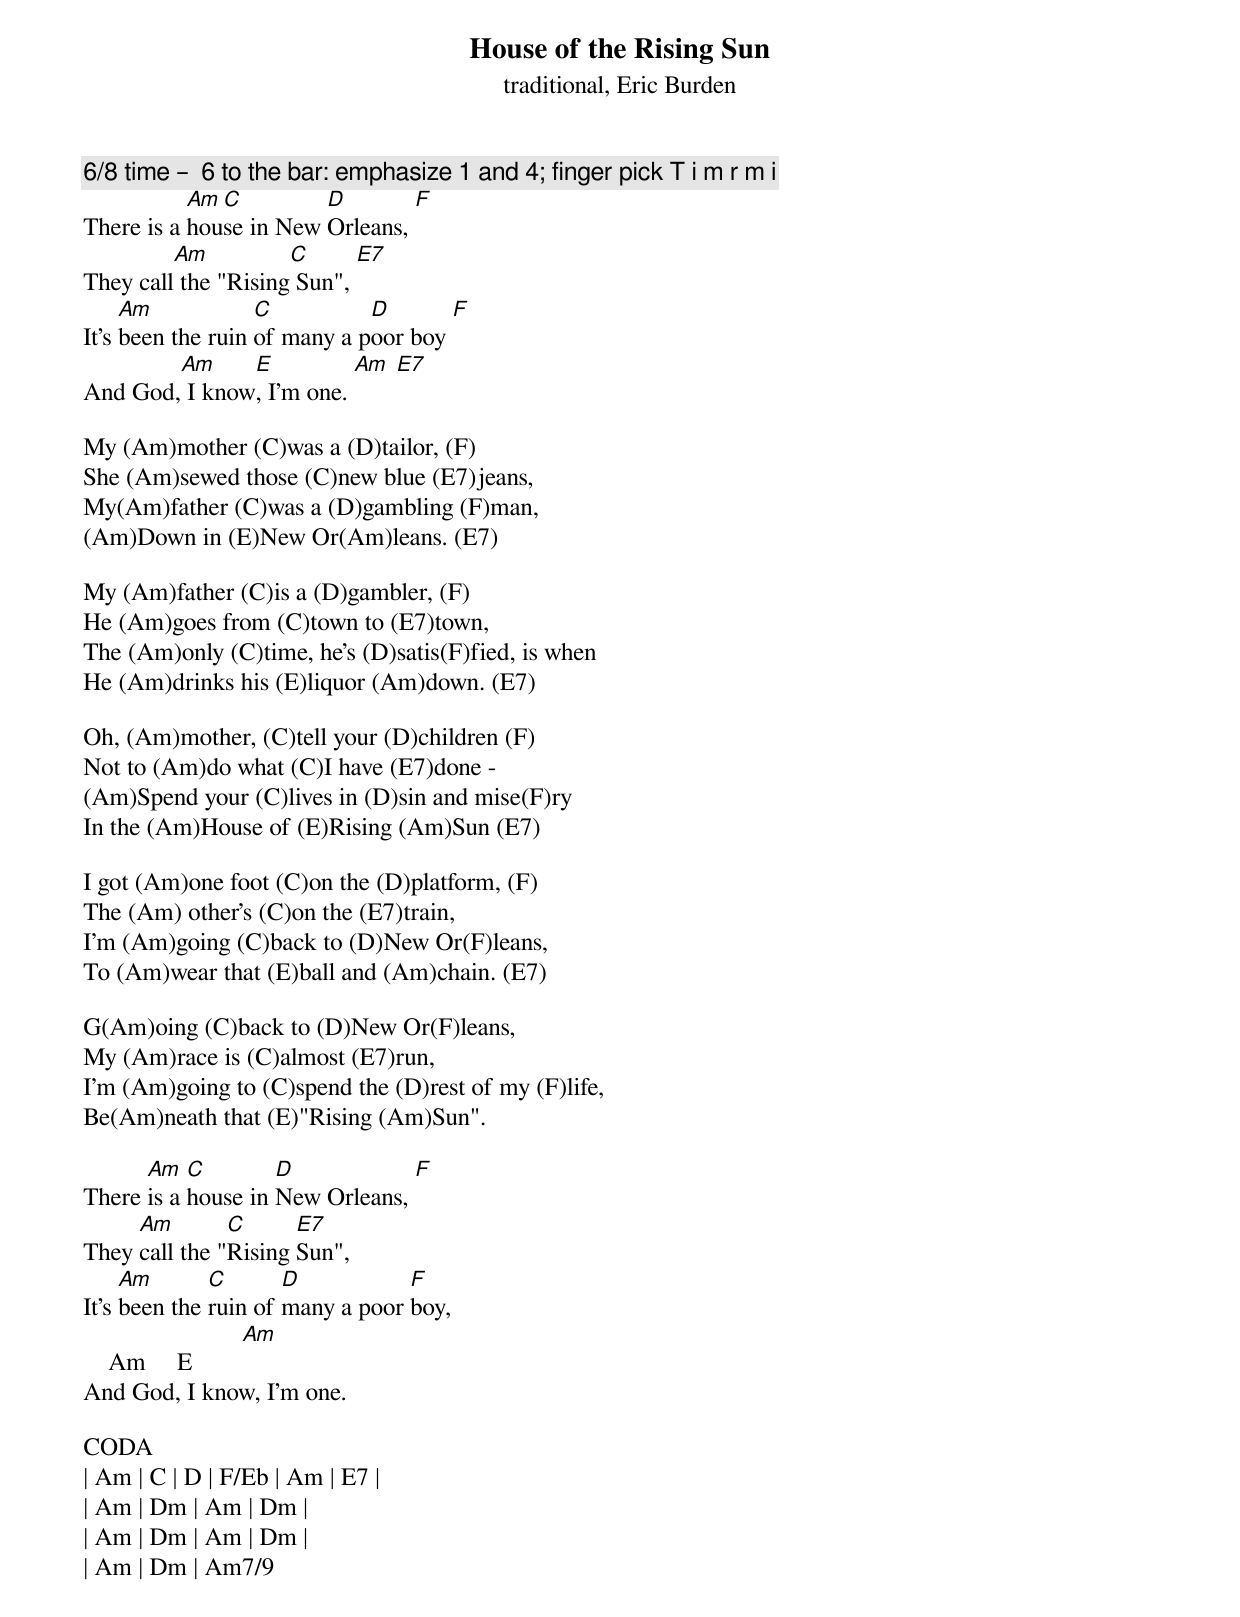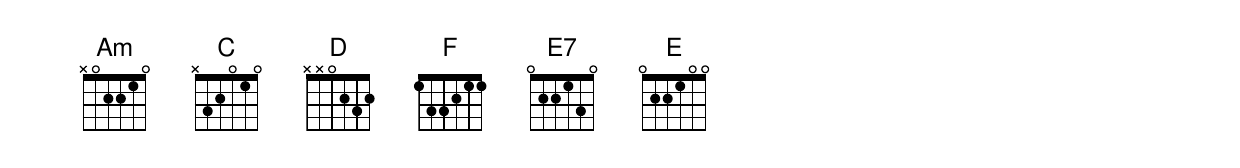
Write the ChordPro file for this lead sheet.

{title: House of the Rising Sun}
{subtitle: traditional, Eric Burden}
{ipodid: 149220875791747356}
{c: 6/8 time –  6 to the bar: emphasize 1 and 4; finger pick T i m r m i}
There is a [Am]hou[C]se in New [D]Orleans, [F]
They call[Am] the "Rising[C] Sun", [E7]
It's [Am]been the ruin [C]of many a p[D]oor boy [F]
And God,[Am] I know[E], I'm one. [Am] [E7]

My (Am)mother (C)was a (D)tailor, (F)
She (Am)sewed those (C)new blue (E7)jeans,
My(Am)father (C)was a (D)gambling (F)man,
(Am)Down in (E)New Or(Am)leans. (E7)

My (Am)father (C)is a (D)gambler, (F)
He (Am)goes from (C)town to (E7)town,
The (Am)only (C)time, he's (D)satis(F)fied, is when
He (Am)drinks his (E)liquor (Am)down. (E7)

Oh, (Am)mother, (C)tell your (D)children (F)
Not to (Am)do what (C)I have (E7)done -
(Am)Spend your (C)lives in (D)sin and mise(F)ry
In the (Am)House of (E)Rising (Am)Sun (E7)

I got (Am)one foot (C)on the (D)platform, (F)
The (Am) other's (C)on the (E7)train,
I'm (Am)going (C)back to (D)New Or(F)leans,
To (Am)wear that (E)ball and (Am)chain. (E7)

G(Am)oing (C)back to (D)New Or(F)leans,
My (Am)race is (C)almost (E7)run,
I'm (Am)going to (C)spend the (D)rest of my (F)life,
Be(Am)neath that (E)"Rising (Am)Sun".

There [Am]is a [C]house in [D]New Orleans, [F]
They [Am]call the "[C]Rising [E7]Sun",
It's [Am]been the [C]ruin of [D]many a poor [F]boy,
    Am     E        [Am]
And God, I know, I'm one.

CODA
| Am | C | D | F/Eb | Am | E7 |
| Am | Dm | Am | Dm |
| Am | Dm | Am | Dm |
| Am | Dm | Am7/9
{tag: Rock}
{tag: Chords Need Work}
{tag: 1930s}
